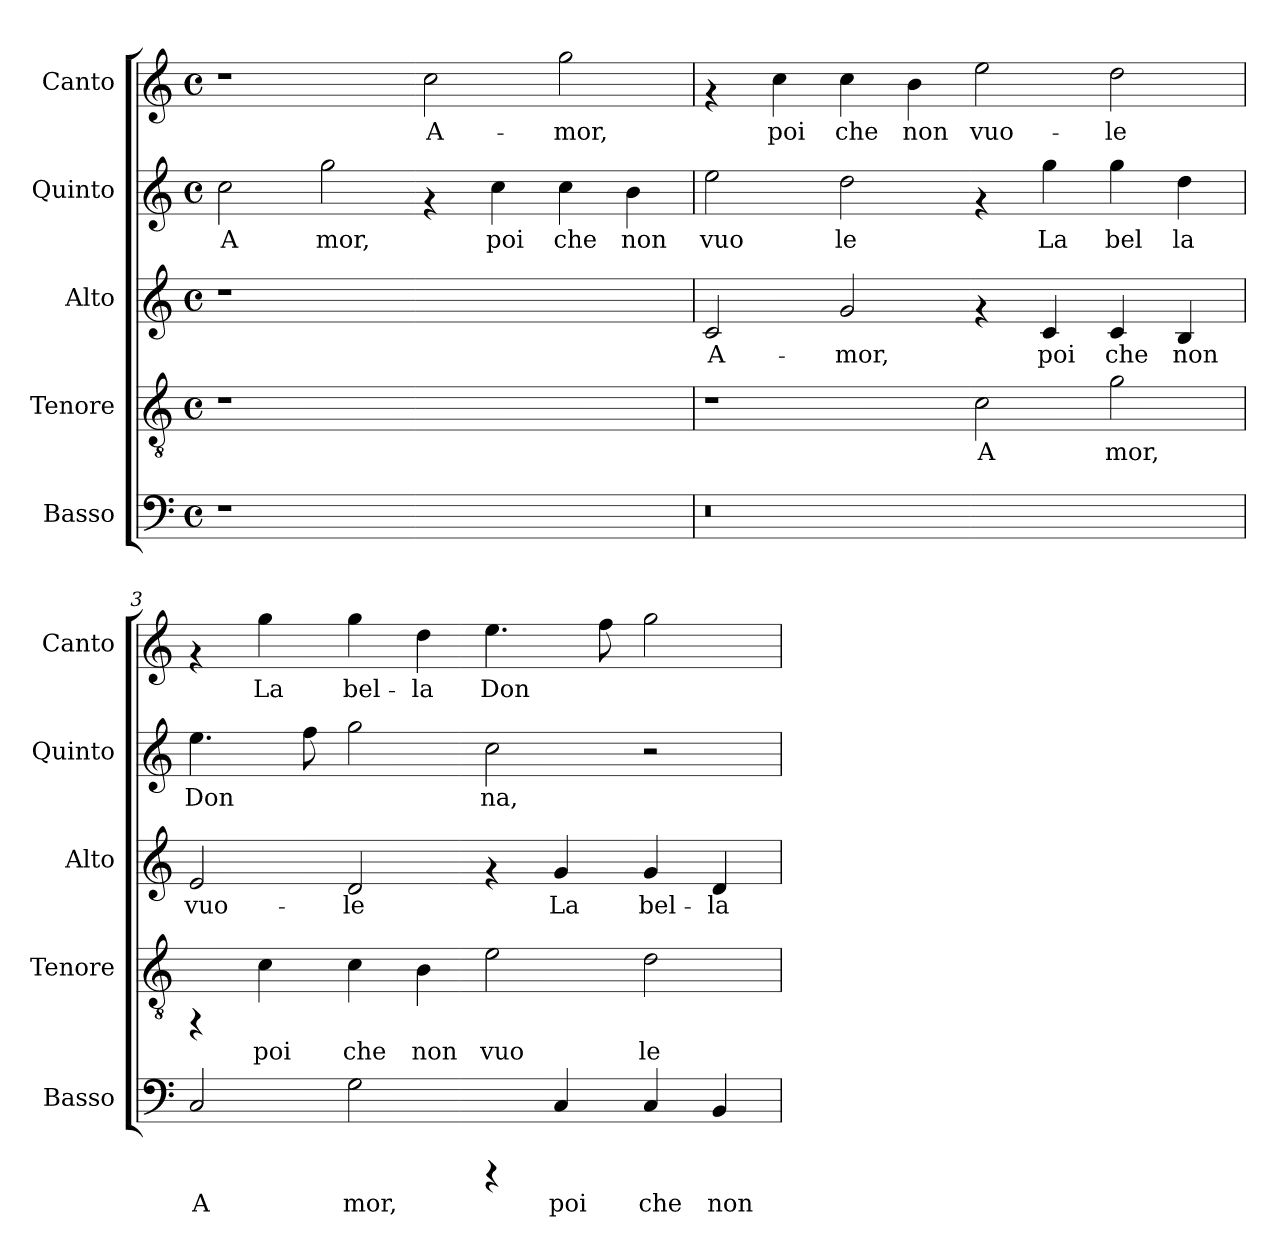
**kern	**text	**kern	**text	**kern	**text	**kern	**text	**kern	**text
*part5	*part5	*part4	*part4	*part3	*part3	*part2	*part2	*part1	*part1
*staff5	*staff5	*staff4	*staff4	*staff3	*staff3	*staff2	*staff2	*staff1	*staff1
*I"Basso	*	*I"Tenore	*	*I"Alto	*	*I"Quinto	*	*I"Canto	*
*I'Basso	*	*I'Tenore	*	*I'Alto	*	*I'Quinto	*	*I'Canto	*
!!LO:PB:g=z
*stria5	*	*stria5	*	*stria5	*	*stria5	*	*stria5	*
*clefF4	*	*clefGv2	*	*clefG2	*	*clefG2	*	*clefG2	*
*k[]	*	*k[]	*	*k[]	*	*k[]	*	*k[]	*
*C:	*	*C:	*	*C:	*	*C:	*	*C:	*
*M4/4	*	*M4/4	*	*M4/4	*	*M4/4	*	*M4/4	*
*met(c)	*	*met(c)	*	*met(c)	*	*met(c)	*	*met(c)	*
=1	=1	=1	=1	=1	=1	=1	=1	=1	=1
!	!	!	!	!	!	!	!LO:LY:b:cj	!	!
1r	.	1r	.	1r	.	2cc\	A	1r	.
!	!	!	!	!	!	!	!LO:LY:b:cj	!	!
.	.	.	.	.	.	2gg\	mor,	.	.
!	!	!	!	!	!	!	!	!	!LO:LY:b:cj
1ryy	.	1ryy	.	1ryy	.	4rf	.	2cc\	A-
!	!	!	!	!	!	!	!LO:LY:b:cj	!	!
.	.	.	.	.	.	4cc\	poi	.	.
!	!	!	!	!	!	!	!LO:LY:b:cj	!	!LO:LY:b:cj
.	.	.	.	.	.	4cc\	che	2gg\	-mor,
!	!	!	!	!	!	!	!LO:LY:b:cj	!	!
.	.	.	.	.	.	4b\	non	.	.
=2	=2	=2	=2	=2	=2	=2	=2	=2	=2
!	!	!	!	!	!LO:LY:b:cj	!	!LO:LY:b:cj	!	!
0r	.	1r	.	2c/	A-	2ee\	vuo	4rf	.
!	!	!	!	!	!	!	!	!	!LO:LY:b:cj
.	.	.	.	.	.	.	.	4cc\	poi
!	!	!	!	!	!LO:LY:b:cj	!	!LO:LY:b:cj	!	!LO:LY:b:cj
.	.	.	.	2g/	-mor,	2dd\	le	4cc\	che
!	!	!	!	!	!	!	!	!	!LO:LY:b:cj
.	.	.	.	.	.	.	.	4b\	non
!	!	!	!LO:LY:b:cj	!	!	!	!	!	!LO:LY:b:cj
.	.	2c\	A	4rf	.	4rf	.	2ee\	vuo-
!	!	!	!	!	!LO:LY:b:cj	!	!LO:LY:b:cj	!	!
.	.	.	.	4c/	poi	4gg\	La	.	.
!	!	!	!LO:LY:b:cj	!	!LO:LY:b:cj	!	!LO:LY:b:cj	!	!LO:LY:b:cj
.	.	2g\	mor,	4c/	che	4gg\	bel	2dd\	-le
!	!	!	!	!	!LO:LY:b:cj	!	!LO:LY:b:cj	!	!
.	.	.	.	4B/	non	4dd\	la	.	.
=3	=3	=3	=3	=3	=3	=3	=3	=3	=3
!	!LO:LY:b:cj	!	!	!	!LO:LY:b:cj	!	!LO:LY:b:cj	!	!
2C/	A	4rFF	.	2e/	vuo-	4.ee\	Don	4rf	.
!	!	!	!LO:LY:b:cj	!	!	!	!	!	!LO:LY:b:cj
.	.	4c\	poi	.	.	.	.	4gg\	La
!	!	!	!	!	!	!	!LO:LY:b:cj	!	!
.	.	.	.	.	.	8ff\	.	.	.
!	!LO:LY:b:cj	!	!LO:LY:b:cj	!	!LO:LY:b:cj	!	!LO:LY:b:cj	!	!LO:LY:b:cj
2G\	mor,	4c\	che	2d/	-le	2gg\	.	4gg\	bel-
!	!	!	!LO:LY:b:cj	!	!	!	!	!	!LO:LY:b:cj
.	.	4B\	non	.	.	.	.	4dd\	-la
!	!	!	!LO:LY:b:cj	!	!	!	!LO:LY:b:cj	!	!LO:LY:b:cj
4rCCC	.	2e\	vuo	4rf	.	2cc\	na,	4.ee\	Don-
!	!LO:LY:b:cj	!	!	!	!LO:LY:b:cj	!	!	!	!
4C/	poi	.	.	4g/	La	.	.	.	.
!	!	!	!	!	!	!	!	!	!LO:LY:b:cj
.	.	.	.	.	.	.	.	8ff\	--
!	!LO:LY:b:cj	!	!LO:LY:b:cj	!	!LO:LY:b:cj	!	!	!	!LO:LY:b:cj
4C/	che	2d\	le	4g/	bel-	2r	.	2gg\	--
!	!LO:LY:b:cj	!	!	!	!LO:LY:b:cj	!	!	!	!
4BB/	non	.	.	4d/	-la	.	.	.	.
=	=	=	=	=	=	=	=	=	=
*-	*-	*-	*-	*-	*-	*-	*-	*-	*-
